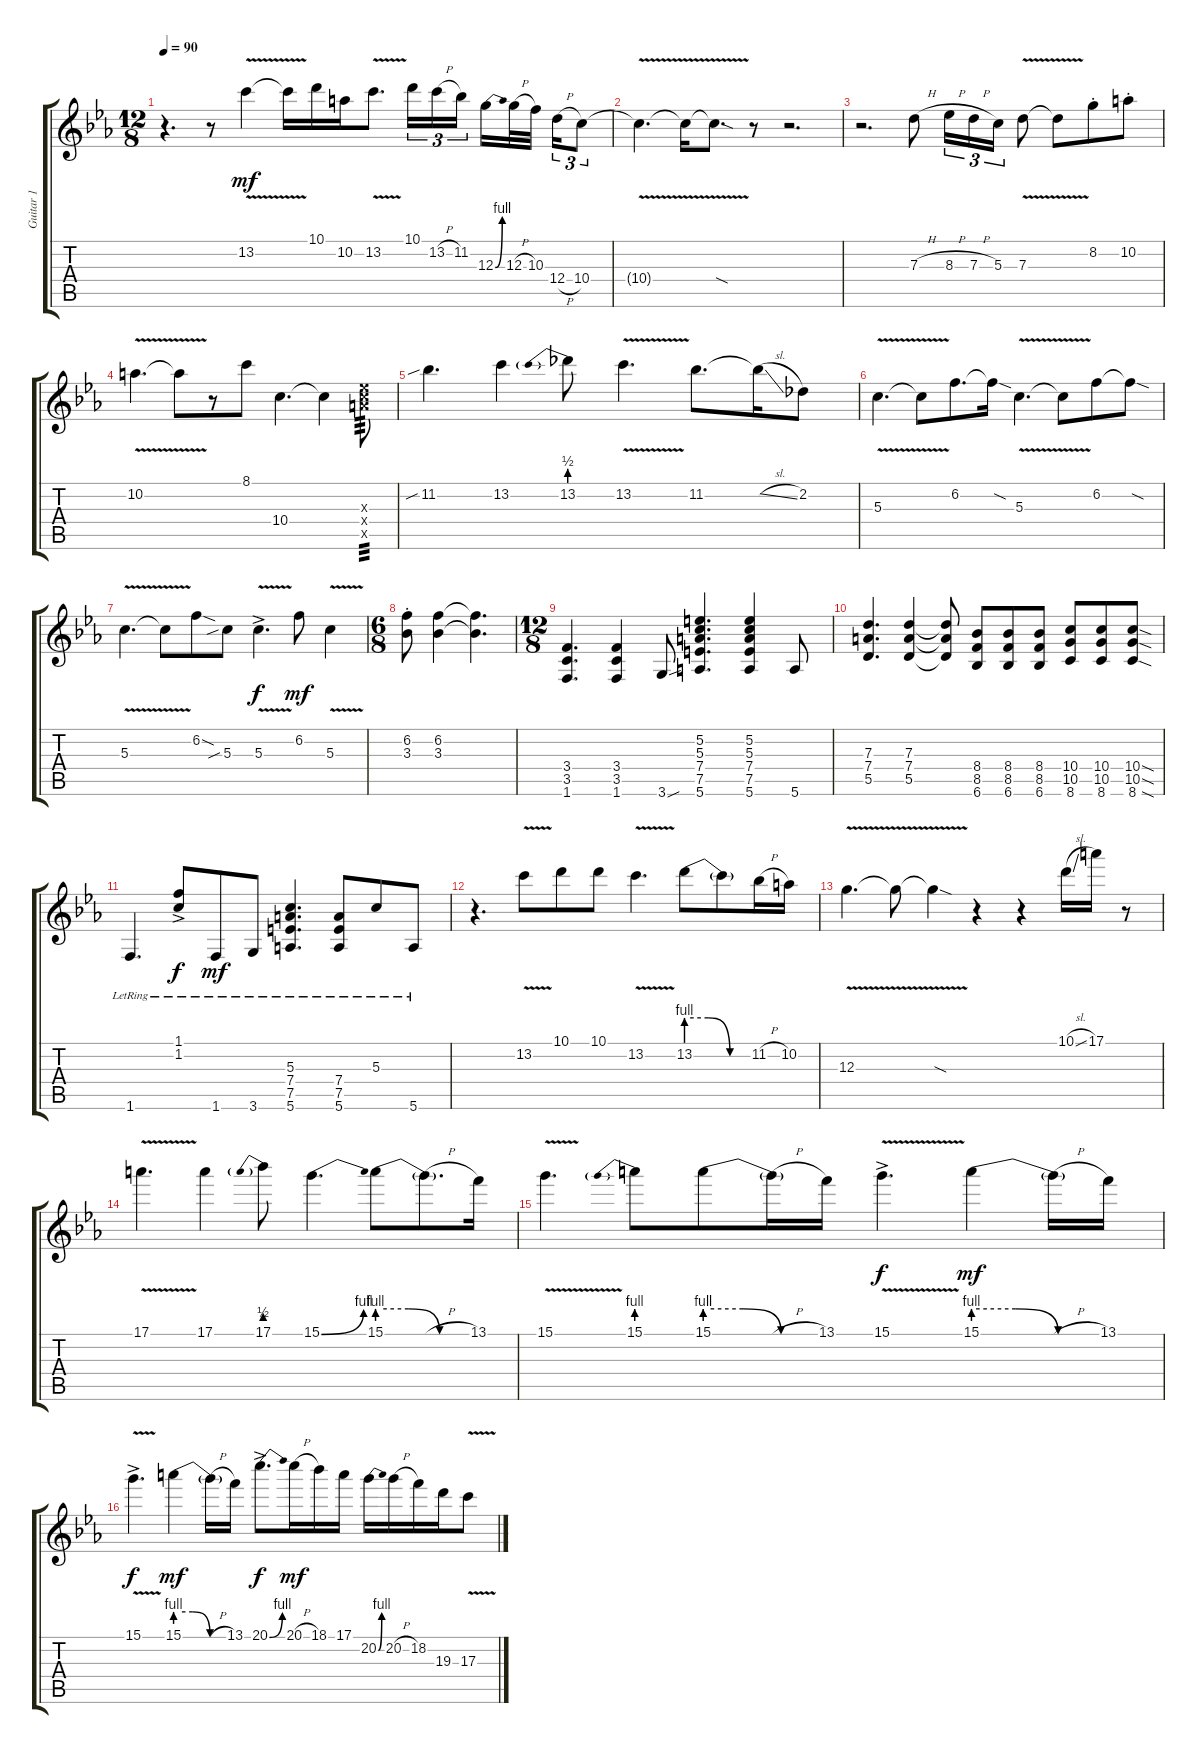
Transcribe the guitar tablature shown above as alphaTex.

\track ("Guitar 1" "Guitar 1") {instrument distortionguitar}
\staff {score tabs}
\tuning (E4 B3 G3 D3 A2 E2) {hide}
\ts (12 8)
\tempo 90
\clef g2
\ks eb
r.4{d dy mf} r.8 13.2{v}.4 13.2{v t}.16 10.1.16 10.2.16 13.2{v}.8{d} 10.1.16{tu (3 2)} 13.2{h}.16{tu (3 2)} 11.2.16{tu (3 2) beam splitsecondary} 12.3{be (bend 0 0 60 4)}.16 12.3{h}.32 10.3.32{beam splitsecondary} 12.4{h}.16{tu (3 2)} 10.4.8{tu (3 2)} |
10.4{v t}.4{d} 10.4{v t}.16 10.4{sod t}.8{d} r.8 r.2{d} |
r.2{d} 7.3{h}.8 8.3{h}.16{tu (3 2)} 7.3{h}.16{tu (3 2)} 5.3.16{tu (3 2)} 7.3{v}.8 7.3{v t}.8 8.2{st}.8 10.2{st}.8 |
10.2{v}.4{d} 10.2{v t}.8 r.8 8.1.8 10.4.4{d} 10.4{t}.4 (8.3{x} 10.4{x} 12.5{x}).8{tp 3} |
11.2{sib}.4{d} 13.2.4 13.2{be (prebend 0 2 60 2)}.8 13.2{v}.4{d} 11.2.8{d} 11.2{sl t}.16 2.2.8 |
5.3{v}.4{d} 5.3{v t}.8 6.2.8{d} 6.2{sod t}.16 5.3{v}.4{d} 5.3{t}.8 6.2.8 6.2{sod t}.8 |
5.3{v}.4{d} 5.3{v t}.8 6.2{sod}.8 5.3{sib}.8 5.3{v ac}.4{d dy f} 6.2.8{dy mf} 5.3{v}.4 |
\ts (6 8)
(6.2{st} 3.3{st}).8 (6.2 3.3).4 (6.2{t} 3.3{t}).4{d} |
\ts (12 8)
(3.4 3.5 1.6).4{d} (3.4 3.5 1.6).4 3.6{sou}.8 (5.2 5.3 7.4 7.5 5.6).4{d} (5.2 5.3 7.4 7.5 5.6).4 5.6.8 |
(7.3 7.4 5.5).4{d} (7.3 7.4 5.5).4 (7.3{t} 7.4{t} 5.5{t}).8 (8.4 8.5 6.6).8 (8.4 8.5 6.6).8 (8.4 8.5 6.6).8 (10.4 10.5 8.6).8 (10.4 10.5 8.6).8 (10.4{sod} 10.5{sod} 8.6{sod}).8 |
1.6{lr}.4{d} (1.1{ac lr} 1.2{ac lr}).8{dy f} 1.6{lr}.8{dy mf} 3.6{lr}.8 (5.3{lr} 7.4{lr} 7.5{lr} 5.6{lr}).4{d} (7.4{lr} 7.5{lr} 5.6{lr}).8 5.3{lr}.8 5.6{lr}.8 |
r.4{d} 13.2{v}.8 10.1.8 10.1.8 13.2{v}.4{d} 13.2{be (custom 0 4 20 4 40 0 60 0)}.8 13.2{t}.8 11.2{h}.16 10.2.16 |
12.3{v}.4{d} 12.3{v t}.8 12.3{sod t}.4 r.4 r.4 10.1{sl}.16 17.1.16 r.8 |
17.1{v}.4{d} 17.1.4 17.1{be (prebend 0 2 60 2)}.8 15.1{be (bend 0 0 60 4)}.4{d} 15.1{be (custom 0 4 20 4 40 0 60 0)}.8 15.1{h t}.8{d} 13.1.16 |
15.1{v}.4{d} 15.1{be (prebend 0 4 60 4)}.8 15.1{be (custom 0 4 20 4 40 0 60 0)}.8 15.1{h t}.16 13.1.16 15.1{v ac}.4{d dy f} 15.1{be (custom 0 4 20 4 40 0 60 0)}.4{dy mf} 15.1{h t}.16 13.1.16 |
15.1{v ac}.4{d dy f} 15.1{be (custom 0 4 20 4 40 0 60 0)}.4{dy mf} 15.1{h t}.16 13.1.16 20.1{be (bend 0 0 60 4) ac}.8{d dy f} 20.1{h}.16{dy mf} 18.1.16 17.1.16 20.2{be (bend 0 0 60 4)}.16 20.2{h}.16 18.2.16 19.3.16 17.3{v}.8
